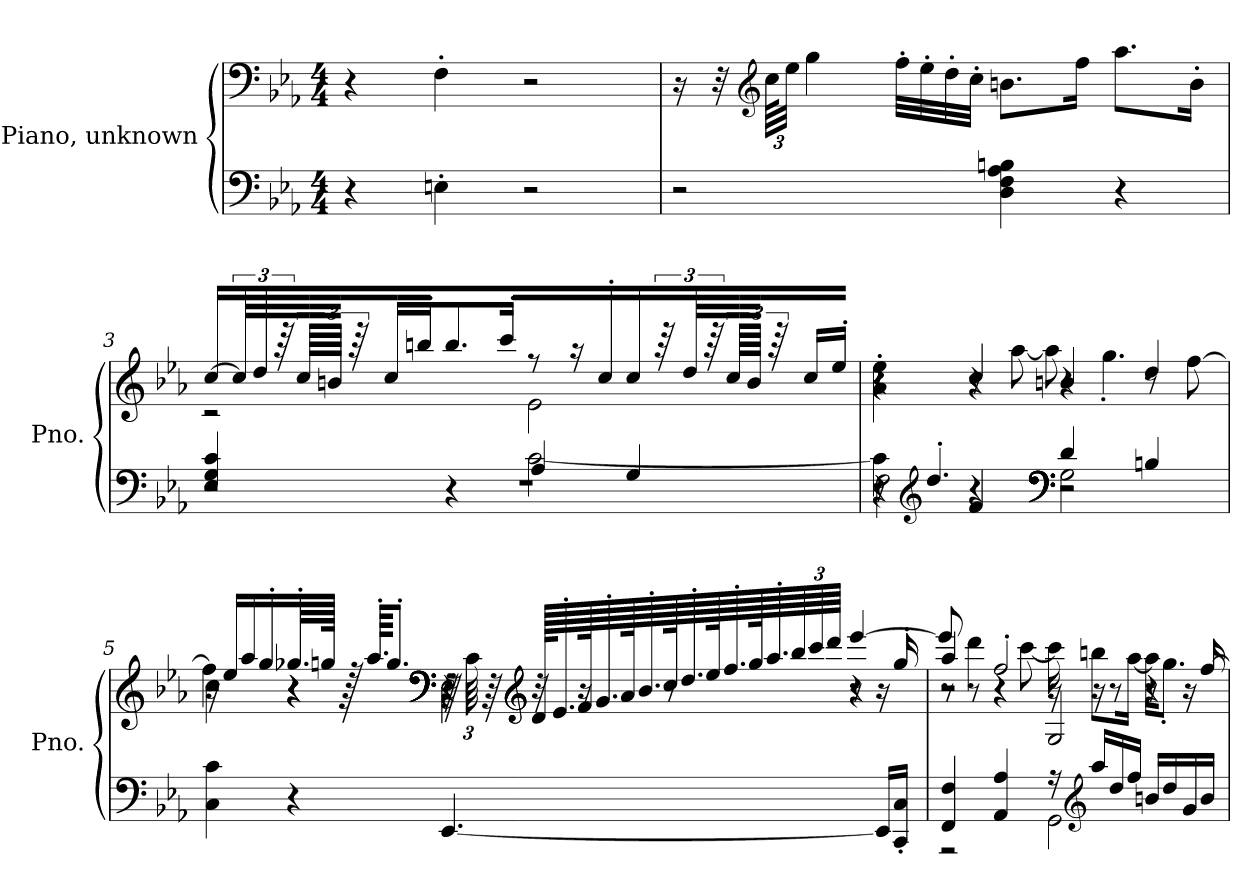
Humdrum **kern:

**kern	**kern
*part1	*part1
*staff2	*staff1
*I"Piano, unknown	*
*I'Pno.	*
*clefF4	*clefF4
*k[b-e-a-]	*k[b-e-a-]
*M4/4	*M4/4
*MM120	*MM120
=1	=1
4r	4r
4En'\	4F'\
2r	2r
=2	=2
2r	16r
.	32r
*	*clefG2
*	*Xbrackettup
.	96cc\KLLL
.	48ee-\JJJ
.	4gg\
.	32ff'\LLL
.	32ee-'\
.	32dd'\
.	32cc'\JJJ
4D\ 4F\ 4A-\ 4Bn\	8.bn\L
.	16ff\Jk
4r	8.aa-\L
.	16b'\Jk
!!LO:LB:g=z
=3	=3
*^	*^
*	*^	*	*
1r	2r	4E-/ 4G/ 4c/	[16cc/LL	2r
*	*	*	*brackettup	*
.	.	.	96cc/LL]	.
.	.	.	96dd/JJJJ	.
.	.	.	96r	.
.	.	.	96cc/LLLL	.
.	.	.	96bn/JJJJ	.
.	.	.	96r	.
.	.	.	16cc/LL	.
.	.	.	16bbn'/J	.
.	.	4r	8.bb/	.
.	.	.	16ccc'/Jk	.
.	[2c\	4A-/	8r	2e-\
.	.	.	16r	.
.	.	.	16cc'/	.
.	.	4G/	16cc/	.
.	.	.	96r	.
.	.	.	96dd/	.
.	.	.	96r	.
.	.	.	96cc/LLLL	.
.	.	.	96b/JJJJ	.
.	.	.	96r	.
.	.	.	16cc/LL	.
.	.	.	16ee-'/JJ	.
=4	=4	=4	=4	=4
*	*	*^	*	*^
8r	4c\]	4r	2F\	4r	4r	4a-\' 4ee-\'
*clefG2	*	*	*	*	*	*
4.dd'/	.	.	.	.	.	.
.	4r	4f/	.	4cc/	8r	4r
.	.	.	.	.	[8aa-\	.
*clefF4	*	*	*	*	*	*
2r	2r	4d/	2G\	4bn/	8aa-\]	4r
.	.	.	.	.	4.gg'\	.
.	.	4Bn/	.	4dd/	.	8r
.	.	.	.	.	.	[8ff\
*v	*v	*v	*v	*	*	*
!!LO:LB:g=z
=5	=5	=5	=5
*	*	*	*^
4C\ 4c\	16r	4cc\	2r	4ff\]
.	16ee-/LL	.	.	.
.	16aa-/	.	.	.
.	16gg'/	.	.	.
4r	64.gg-X'/LL	4r	.	4r
.	128ggn/JJJJk	.	.	.
.	128r	.	.	.
.	64.aa-'/KKKL	.	.	.
.	8.gg'/J	.	.	.
*	*clefF4	*	*	*
[4.EE-/	32r	2E-\	4r	96r
.	.	.	.	96c\
.	.	.	.	96r
*	*clefG2	*	*	*
.	128d/KLLLL	.	.	32r
.	64.e-'/	.	.	.
.	128f/K	.	.	16r
.	64.g'/	.	.	.
.	128a-/K	.	.	.
.	64.b-'/	.	.	.
.	128cc/K	.	.	8r
.	64.dd'/	.	.	.
.	128ee-/K	.	.	.
.	64.ff'/	.	.	.
.	128gg/K	.	.	.
.	64.aa-'/	.	.	.
*	*Xbrackettup	*	*	*
.	96bb-/	.	.	.
.	96ccc/	.	.	.
.	96ddd/JJJJ	.	.	.
.	8r	.	[4eee-/	4r
16EE-/LL]	16r	.	.	.
16CC/' 16C/'JJ	16gg'/	.	.	.
!!LO:LB:g=z	!!	!!	!!
=6	=6	=6	=6	=6
*^	*	*	*	*
4FF/ 4F/	2r	4aa-/	8r	8eee-/]	2r
.	.	.	4ddd\	8r	.
4AA-/ 4A-/	.	2ff'/	.	4r	.
.	.	.	[8ccc\	.	.
16r	2GG\	.	16ccc\]	2G/	16r
*clefG2	*	*	*	*	*
16aa-/LL	.	.	16r	.	8bbn\L
16dd/	.	.	8r	.	.
16ff/JJ	.	.	.	.	[16aa-\Jk
16bn/LL	.	8r	4r	.	16aa-\KL]
16dd/	.	.	.	.	8.gg'\J
16g/	.	16r	.	.	.
16b/JJ	.	[16ff/	.	.	.
*v	*v	*	*	*	*
*	*v	*v	*v	*v
=	=
*-	*-
